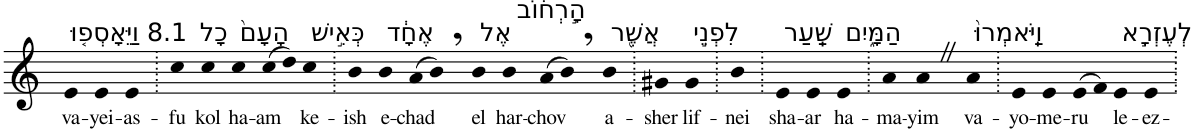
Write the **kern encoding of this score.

**kern	**text
*part1	*part1
*staff1	*staff1
*I"Piano	*
*I'Pno	*
*clefG2	*
*k[]	*
=1	=1
!LO:TX:a:t=8.1 וַיֵּאָסְפ֤וּ	!
!	!LO:LY:b
4e	va-
!	!LO:LY:b
4e	-yei-
!	!LO:LY:b
4e	-as-
=2.	=2.
!	!LO:LY:b
4cc	-fu
!LO:TX:a:t=כָל	!
!	!LO:LY:b
4cc	kol
!LO:TX:a:t=הָעָם֙	!
!	!LO:LY:b
4cc	ha-
!	!LO:LY:b
(>8cc	-am
8dd)	.
!LO:TX:a:t=כְּאִ֣ישׁ	!
!	!LO:LY:b
4cc	ke-
=3.	=3.
!	!LO:LY:b
4b	-ish
!LO:TX:a:t=אֶחָ֔ד	!
!	!LO:LY:b
4b	e-
!	!LO:LY:b
(>8a	-chad
8b,)	.
!LO:TX:a:t=אֶל	!
!	!LO:LY:b
4b	el
!LO:TX:a:t=הָ֣רְח֔וֹב	!
!	!LO:LY:b
4b	har-
!	!LO:LY:b
(>8a	-chov
8b,)	.
!LO:TX:a:t=אֲשֶׁ֖ר	!
!	!LO:LY:b
4b	a-
=4.	=4.
!	!LO:LY:b
4g#X	-sher
!LO:TX:a:t=לִפְנֵ֣י	!
!	!LO:LY:b
4g#	lif-
=5.	=5.
!	!LO:LY:b
4b	-nei
=6.	=6.
!LO:TX:a:t=שַֽׁעַר	!
!	!LO:LY:b
4e	sha-
!	!LO:LY:b
4e	-ar
!LO:TX:a:t=הַמָּ֑יִם	!
!	!LO:LY:b
4e	ha-
=7.	=7.
!	!LO:LY:b
4a	-ma-
!	!LO:LY:b
4aZ	-yim
!LO:TX:a:t=וַיֹּֽאמְרוּ֙	!
!	!LO:LY:b
4a	va-
=8.	=8.
!	!LO:LY:b
4e	-yo-
!	!LO:LY:b
4e	-me-
!	!LO:LY:b
(>8e	-ru
8f)	.
!LO:TX:a:t=לְעֶזְרָ֣א	!
!	!LO:LY:b
4e	le-
!	!LO:LY:b
4e	-ez-
=.	=.
*-	*-
